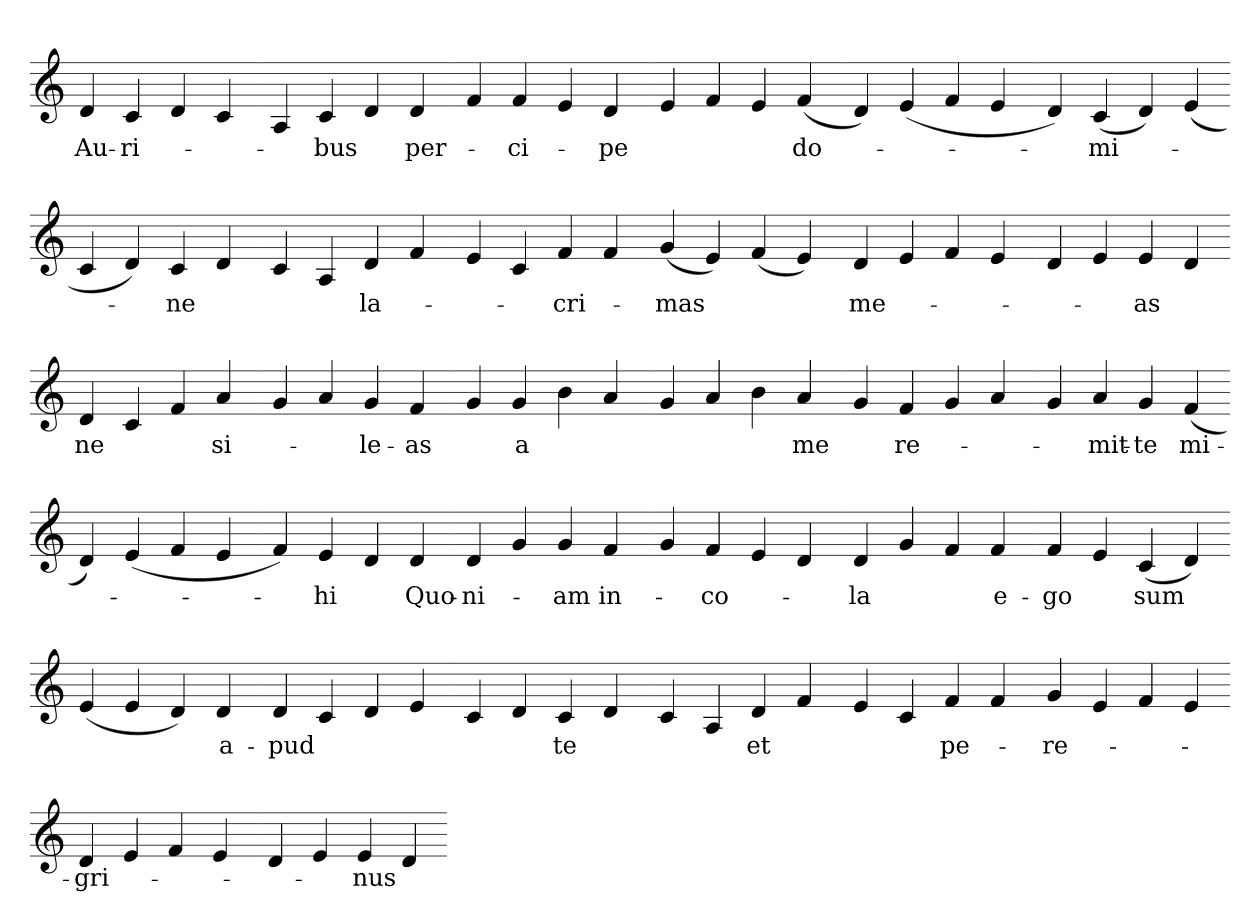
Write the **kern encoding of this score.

**kern	**text
*part1	*part1
*staff1	*staff1
*clefG2	*
=	=
4d	Au-
4c	ri-
4d	.
4c	.
=-	=-
4A	.
4c	bus
4d	.
4d	per-
=-	=-
4f	.
4f	ci-
4e	.
4d	pe
=-	=-
4e	.
4f	.
4e	.
(>4f	do-
=-	=-
4d)	.
(>4e	.
4f	.
4e	.
=-	=-
4d)	.
(>4c	mi-
4d)	.
(>4e	.
=-	=-
4c	.
4d)	.
4c	ne
4d	.
=-	=-
4c	.
4A	.
4d	la-
4f	.
=-	=-
4e	.
4c	.
4f	cri-
4f	.
=-	=-
(>4g	mas
4e)	.
(>4f	.
4e)	.
=-	=-
4d	me-
4e	.
4f	.
4e	.
=-	=-
4d	.
4e	.
4e	as
4d	.
=-	=-
4d	ne
4c	.
4f	.
4a	si-
=-	=-
4g	.
4a	.
4g	le-
4f	as
=-	=-
4g	.
4g	a
4b	.
4a	.
=-	=-
4g	.
4a	.
4b	.
4a	me
=-	=-
4g	.
4f	re-
4g	.
4a	.
=-	=-
4g	.
4a	mit-
4g	te
(>4f	mi-
=-	=-
4d)	.
(>4e	.
4f	.
4e	.
=-	=-
4f)	.
4e	hi
4d	.
4d	Quo-
=-	=-
4d	ni-
4g	.
4g	am
4f	in-
=-	=-
4g	.
4f	co-
4e	.
4d	.
=-	=-
4d	la
4g	.
4f	.
4f	e-
=-	=-
4f	go
4e	.
(>4c	sum
4d)	.
=-	=-
(>4e	.
4e	.
4d)	.
4d	a-
=-	=-
4d	pud
4c	.
4d	.
4e	.
=-	=-
4c	.
4d	.
4c	te
4d	.
=-	=-
4c	.
4A	.
4d	et
4f	.
=-	=-
4e	.
4c	.
4f	pe-
4f	.
=-	=-
4g	re-
4e	.
4f	.
4e	.
=-	=-
4d	gri-
4e	.
4f	.
4e	.
=-	=-
4d	.
4e	.
4e	nus
4d	.
=-	=-
*-	*-
